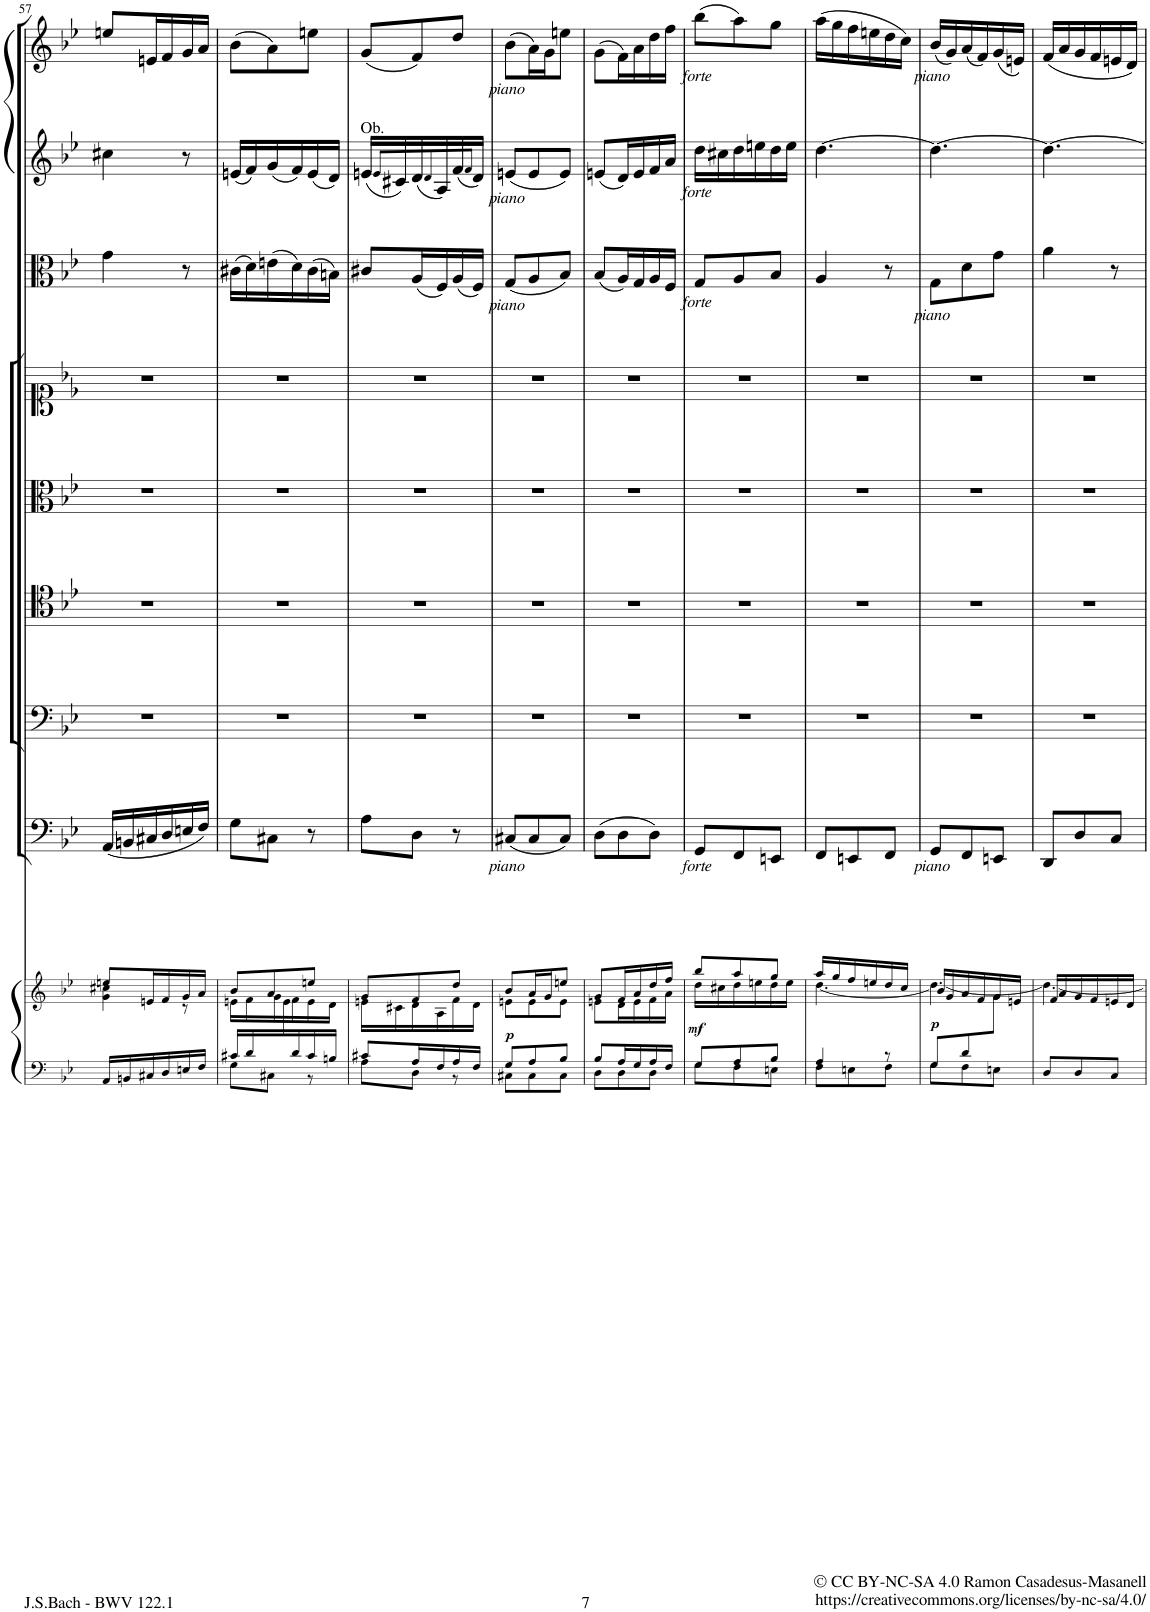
**kern	**kern	**dynam	**kern	**dynam	**kern	**kern	**kern	**kern	**kern	**dynam	**kern	**dynam	**kern	**dynam
*part9	*part9	*part9	*part8	*part8	*part7	*part6	*part5	*part4	*part3	*part3	*part2	*part2	*part1	*part1
*staff10	*staff9	*staff9/10	*staff8	*staff8	*staff7	*staff6	*staff5	*staff4	*staff3	*staff3	*staff2	*staff2	*staff1	*staff1
*I"Piano reduction	*	*	*I"Continuo	*	*I"Basso	*I"Tenore	*I"Alto	*I"Soprano	*I"Taille Viola	*	*I"Oboe II Violino II	*	*I"Oboe I Violino I	*
*I'Pno	*	*	*	*	*	*	*	*	*I'Vla	*	*I'Ob	*	*I'Ob	*
!!LO:PB:g=z
*clefF4	*clefG2	*	*clefF4	*	*clefF4	*clefC4	*clefC3	*clefC1	*clefC3	*	*clefG2	*	*clefG2	*
*k[b-e-]	*k[b-e-]	*	*k[b-e-]	*	*k[b-e-]	*k[b-e-]	*k[b-e-]	*k[b-e-]	*k[b-e-]	*	*k[b-e-]	*	*k[b-e-]	*
*M3/8	*M3/8	*	*M3/8	*	*M3/8	*M3/8	*M3/8	*M3/8	*M3/8	*	*M3/8	*	*M3/8	*
=57	=57	=57	=57	=57	=57	=57	=57	=57	=57	=57	=57	=57	=57	=57
*	*^	*	*	*	*	*	*	*	*	*	*	*	*	*
16AA/LL	8een/L	4g\ 4cc#X\	.	(16AA/LL	.	4.r	4.r	4.r	4.r	4g\	.	4cc#X\	.	8een/L	.
16BBn/	.	.	.	16BBn/	.	.	.	.	.	.	.	.	.	.	.
16C#X/	16en/L	.	.	16C#X/	.	.	.	.	.	.	.	.	.	16en/L	.
16D/	16f/	.	.	16D/	.	.	.	.	.	.	.	.	.	16f/	.
16En/	16g/	8r	.	16En/	.	.	.	.	.	8r	.	8r	.	16g/	.
16F/JJ	16a/JJ	.	.	16F/JJ)	.	.	.	.	.	.	.	.	.	16a/JJ	.
=58	=58	=58	=58	=58	=58	=58	=58	=58	=58	=58	=58	=58	=58	=58	=58
*^	*	*^	*	*	*	*	*	*	*	*	*	*	*	*	*
16c#X/LL	8G\L	8b-/L	16en\LL	8ryy	.	8G\L	.	4.r	4.r	4.r	4.r	(16c#X\LL	.	(16en/LL	.	(8b-\L	.
16d/	.	.	16f\	.	.	.	.	.	.	.	.	16d\)	.	16f/)	.	.	.
16ryy	8C#X\J	8a/	16g\	16e\	.	8C#X\J	.	.	.	.	.	(16en\	.	(16g/	.	8a\)	.
16d/	.	.	16f\	8.ryy	.	.	.	.	.	.	.	16d\)	.	16f/)	.	.	.
16c#/	8r	8een/J	16e\	.	.	8r	.	.	.	.	.	(16c#\	.	(16e/	.	8een\J	.
16Bn/JJ	.	.	16d\JJ	.	.	.	.	.	.	.	.	16Bn\JJ)	.	16d/JJ)	.	.	.
*	*	*	*v	*v	*	*	*	*	*	*	*	*	*	*	*	*	*
=59	=59	=59	=59	=59	=59	=59	=59	=59	=59	=59	=59	=59	=59	=59	=59	=59
*	*	*	*	*	*	*	*	*	*	*	*	*	*^	*	*	*
!	!	!	!	!	!	!	!	!	!	!	!	!	!LO:TX:a:t=Ob.	!	!	!	!
8c#X/L	8A\L	8g/L	16en\LL	.	8A\L	.	4.r	4.r	4.r	4.r	8c#X/L	.	(<16en/LL	8e!/L	.	(8g/L	.
.	.	.	16c#X\	.	.	.	.	.	.	.	.	.	16c#X/)	.	.	.	.
16A/L	8D\J	8f/	16d\	.	8D\J	.	.	.	.	.	(16A/L	.	(<16d/	8d!/	.	8f/)	.
16F/	.	.	16A\	.	.	.	.	.	.	.	16F/)	.	16A/)	.	.	.	.
16A/	8r	8dd/J	16f\	.	8r	.	.	.	.	.	(16A/	.	(<16f/	8f!/J	.	8dd/J	.
16F/JJ	.	.	16d\JJ	.	.	.	.	.	.	.	16F/JJ)	.	16d/JJ)	.	.	.	.
*	*	*	*	*	*	*	*	*	*	*	*	*	*v	*v	*	*	*
=60	=60	=60	=60	=60	=60	=60	=60	=60	=60	=60	=60	=60	=60	=60	=60	=60
!	!	!	!	!LO:DY:b	!	!LO:DY:b	!	!	!	!	!	!LO:DY:b	!	!LO:DY:b	!	!LO:DY:b
8G/L	8C#X\L	8b-/L	8en\L	p	(8C#X/L	other-dynamics	4.r	4.r	4.r	4.r	(8G/L	other-dynamics	(8en/L	other-dynamics	(8b-\L	other-dynamics
8A/	8C#\	16a/L	8e\	.	8C#/	.	.	.	.	.	8A/	.	8e/	.	16a\L)	.
.	.	16g/J	.	.	.	.	.	.	.	.	.	.	.	.	16g\J	.
8B-/J	8C#\J	8een/J	8e\J	.	8C#/J)	.	.	.	.	.	8B-/J)	.	8e/J)	.	8een\J	.
=61	=61	=61	=61	=61	=61	=61	=61	=61	=61	=61	=61	=61	=61	=61	=61	=61
8B-/L	8D\L	8g/L	8en\L	.	(8D\L	.	4.r	4.r	4.r	4.r	(8B-/L	.	(8en/L	.	(8g\L	.
16A/L	8D\	16f/L	16d\L	.	8D\	.	.	.	.	.	16A/L)	.	16d/L)	.	16f\L)	.
16G/	.	16a/	16e\	.	.	.	.	.	.	.	16G/	.	16e/	.	16a\	.
16A/	8D\J	16dd/	16f\	.	8D\J)	.	.	.	.	.	16A/	.	16f/	.	16dd\	.
16F/JJ	.	16ff/JJ	16a\JJ	.	.	.	.	.	.	.	16F/JJ	.	16a/JJ	.	16ff\JJ	.
=62	=62	=62	=62	=62	=62	=62	=62	=62	=62	=62	=62	=62	=62	=62	=62	=62
!	!	!	!	!LO:DY:b	!	!LO:DY:b	!	!	!	!	!	!LO:DY:b	!	!LO:DY:b	!	!LO:DY:b
8G/L	8G\L	8bb-/L	16dd\LL	mf	8GG/L	other-dynamics	4.r	4.r	4.r	4.r	8G/L	other-dynamics	16dd\LL	other-dynamics	(8bb-\L	other-dynamics
.	.	.	16cc#X\	.	.	.	.	.	.	.	.	.	16cc#X\	.	.	.
8A/	8F\	8aa/	16dd\	.	8FF/	.	.	.	.	.	8A/	.	16dd\	.	8aa\)	.
.	.	.	16een\	.	.	.	.	.	.	.	.	.	16een\	.	.	.
8B-/J	8En\J	8gg/J	16dd\	.	8EEn/J	.	.	.	.	.	8B-/J	.	16dd\	.	8gg\J	.
.	.	.	16ee\JJ	.	.	.	.	.	.	.	.	.	16ee\JJ	.	.	.
=63	=63	=63	=63	=63	=63	=63	=63	=63	=63	=63	=63	=63	=63	=63	=63	=63
4A/	8F\L	16aa/LL	[4.dd\	.	8FF/L	.	4.r	4.r	4.r	4.r	4A/	.	[4.dd\	.	(16aa\LL	.
.	.	16gg/	.	.	.	.	.	.	.	.	.	.	.	.	16gg\	.
.	8En\	16ff/	.	.	8EEn/	.	.	.	.	.	.	.	.	.	16ff\	.
.	.	16een/	.	.	.	.	.	.	.	.	.	.	.	.	16een\	.
8r	8F\J	16dd/	.	.	8FF/J	.	.	.	.	.	8r	.	.	.	16dd\	.
.	.	16cc/JJ	.	.	.	.	.	.	.	.	.	.	.	.	16cc\JJ)	.
=64	=64	=64	=64	=64	=64	=64	=64	=64	=64	=64	=64	=64	=64	=64	=64	=64
*	*	*	*^	*	*	*	*	*	*	*	*	*	*	*	*	*
!	!	!	!	!	!LO:DY:b	!	!LO:DY:b	!	!	!	!	!	!LO:DY:b	!	!	!	!LO:DY:b
8G/L	8G\L	16b-/LL	4.dd\_	4ryy	p	8GG/L	other-dynamics	4.r	4.r	4.r	4.r	8G\L	other-dynamics	4.dd\_	.	(16b-/LL	other-dynamics
.	.	16g/	.	.	.	.	.	.	.	.	.	.	.	.	.	16g/)	.
8d/	8F\	16a/	.	.	.	8FF/	.	.	.	.	.	8d\	.	.	.	(16a/	.
.	.	16f/	.	.	.	.	.	.	.	.	.	.	.	.	.	16f/)	.
8ryy	8En\J	16g/	.	8g\J	.	8EEn/J	.	.	.	.	.	8g\J	.	.	.	(16g/	.
.	.	16en/JJ	.	.	.	.	.	.	.	.	.	.	.	.	.	16en/JJ)	.
*v	*v	*	*	*	*	*	*	*	*	*	*	*	*	*	*	*	*
*	*	*v	*v	*	*	*	*	*	*	*	*	*	*	*	*	*
=65	=65	=65	=65	=65	=65	=65	=65	=65	=65	=65	=65	=65	=65	=65	=65
8D/L	16f/LL	4.dd\_	.	8DD/L	.	4.r	4.r	4.r	4.r	4a\	.	4.dd\_	.	(16f/LL	.
.	16a/	.	.	.	.	.	.	.	.	.	.	.	.	16a/	.
8D/	16g/	.	.	8D/	.	.	.	.	.	.	.	.	.	16g/	.
.	16f/	.	.	.	.	.	.	.	.	.	.	.	.	16f/	.
8C/J	16en/	.	.	8C/J	.	.	.	.	.	8r	.	.	.	16en/	.
.	16d/JJ	.	.	.	.	.	.	.	.	.	.	.	.	16d/JJ)	.
*	*v	*v	*	*	*	*	*	*	*	*	*	*	*	*	*
=	=	=	=	=	=	=	=	=	=	=	=	=	=	=
*-	*-	*-	*-	*-	*-	*-	*-	*-	*-	*-	*-	*-	*-	*-
